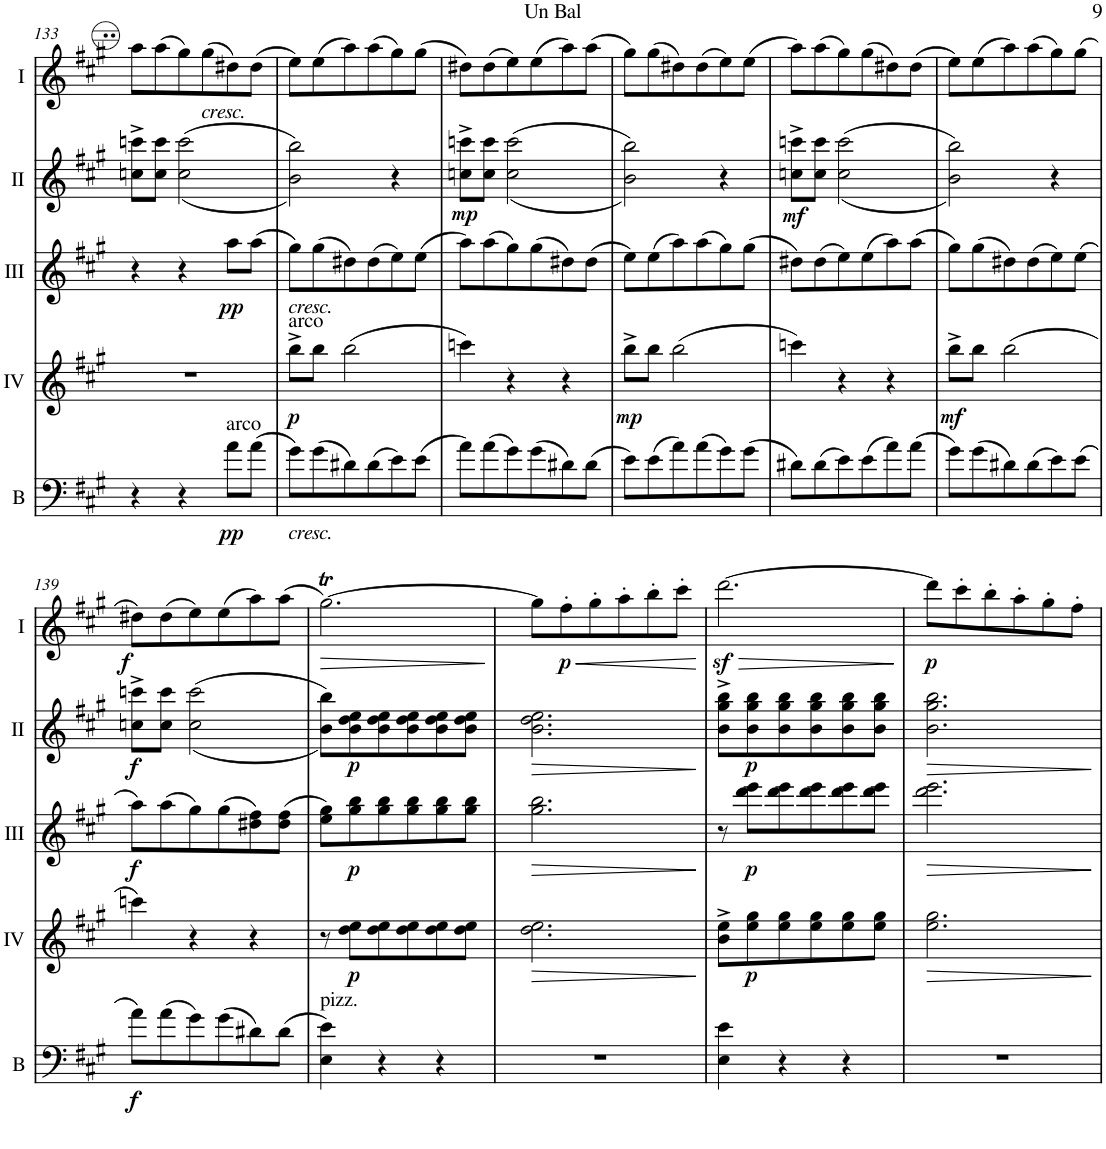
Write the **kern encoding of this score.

**kern	**dynam	**kern	**dynam	**kern	**dynam	**kern	**dynam	**kern	**dynam
*part5	*part5	*part4	*part4	*part3	*part3	*part2	*part2	*part1	*part1
*staff5	*staff5	*staff4	*staff4	*staff3	*staff3	*staff2	*staff2	*staff1	*staff1
*I"Bass	*	*I"Acc. 4	*	*I"Acc. 3	*	*I"Acc. 2	*	*I"Acc. 1	*
*I'B	*	*	*	*	*	*	*	*	*
!!LO:PB:g=z
*clefF4	*	*clefG2	*	*clefG2	*	*clefG2	*	*clefG2	*
*Trd7c12	*	*	*	*	*	*	*	*	*
*k[f#c#g#]	*	*k[f#c#g#]	*	*k[f#c#g#]	*	*k[f#c#g#]	*	*k[f#c#g#]	*
*M3/4	*	*M3/4	*	*M3/4	*	*M3/4	*	*M3/4	*
=133	=133	=133	=133	=133	=133	=133	=133	=133	=133
4r	.	2.r	.	4r	.	8ccn\^ 8cccn\^L	.	8aa\L	.
.	.	.	.	.	.	8cc\ 8ccc\J	.	(8aa\	.
4r	.	.	.	4r	.	((<2cc\ 2ccc\	.	8gg#\)	.
!	!	!	!	!	!	!	!	!LO:TX:b:i:t=cresc.	!
.	.	.	.	.	.	.	.	(8gg#\	.
!LO:TX:a:t=arco	!	!	!	!	!	!	!	!	!
!	!LO:DY:b	!	!	!	!LO:DY:b	!	!	!	!
8a\L	pp	.	.	8aa\L	pp	.	.	8dd#X\)	.
(8a\J	.	.	.	(8aa\J	.	.	.	(8dd#\J	.
=134	=134	=134	=134	=134	=134	=134	=134	=134	=134
!	!	!	!	!LO:TX:b:i:t=cresc.	!	!	!	!	!
!	!	!LO:TX:a:t=arco	!	!	!	!	!	!	!
!LO:TX:b:i:t=cresc.	!	!	!	!	!	!	!	!	!
!	!	!	!LO:DY:b	!	!	!	!	!	!
8g#\L)	.	8b^\L	p	8gg#\L)	.	2b\ 2bb\))	.	8ee\L)	.
(8g#\	.	8b\J	.	(8gg#\	.	.	.	(8ee\	.
8d#X\)	.	(2b\	.	8dd#X\)	.	.	.	8aa\)	.
(8d#\	.	.	.	(8dd#\	.	.	.	(8aa\	.
8e\)	.	.	.	8ee\)	.	4r	.	8gg#\)	.
(8e\J	.	.	.	(8ee\J	.	.	.	(8gg#\J	.
=135	=135	=135	=135	=135	=135	=135	=135	=135	=135
!	!	!	!	!	!	!	!LO:DY:b	!	!
8a\L)	.	4ccn\)	.	8aa\L)	.	8ccn\^ 8cccn\^L	mp	8dd#X\L)	.
(8a\	.	.	.	(8aa\	.	8cc\ 8ccc\J	.	(8dd#\	.
8g#\)	.	4r	.	8gg#\)	.	((<2cc\ 2ccc\	.	8ee\)	.
(8g#\	.	.	.	(8gg#\	.	.	.	(8ee\	.
8d#X\)	.	4r	.	8dd#X\)	.	.	.	8aa\)	.
(8d#\J	.	.	.	(8dd#\J	.	.	.	(8aa\J	.
=136	=136	=136	=136	=136	=136	=136	=136	=136	=136
!	!	!	!LO:DY:b	!	!	!	!	!	!
8e\L)	.	8b^\L	mp	8ee\L)	.	2b\ 2bb\))	.	8gg#\L)	.
(8e\	.	8b\J	.	(8ee\	.	.	.	(8gg#\	.
8a\)	.	(2b\	.	8aa\)	.	.	.	8dd#X\)	.
(8a\	.	.	.	(8aa\	.	.	.	(8dd#\	.
8g#\)	.	.	.	8gg#\)	.	4r	.	8ee\)	.
(8g#\J	.	.	.	(8gg#\J	.	.	.	(8ee\J	.
=137	=137	=137	=137	=137	=137	=137	=137	=137	=137
!	!	!	!	!	!	!	!LO:DY:b	!	!
8d#X\L)	.	4ccn\)	.	8dd#X\L)	.	8ccn\^ 8cccn\^L	mf	8aa\L)	.
(8d#\	.	.	.	(8dd#\	.	8cc\ 8ccc\J	.	(8aa\	.
8e\)	.	4r	.	8ee\)	.	((<2cc\ 2ccc\	.	8gg#\)	.
(8e\	.	.	.	(8ee\	.	.	.	(8gg#\	.
8a\)	.	4r	.	8aa\)	.	.	.	8dd#X\)	.
(8a\J	.	.	.	(8aa\J	.	.	.	(8dd#\J	.
=138	=138	=138	=138	=138	=138	=138	=138	=138	=138
!	!	!	!LO:DY:b	!	!	!	!	!	!
8g#\L)	.	8b^\L	mf	8gg#\L)	.	2b\ 2bb\))	.	8ee\L)	.
(8g#\	.	8b\J	.	(8gg#\	.	.	.	(8ee\	.
8d#X\)	.	(2b\	.	8dd#X\)	.	.	.	8aa\)	.
(8d#\	.	.	.	(8dd#\	.	.	.	(8aa\	.
8e\)	.	.	.	8ee\)	.	4r	.	8gg#\)	.
(8e\J	.	.	.	(8ee\J	.	.	.	(8gg#\J	.
!!LO:LB:g=z
=139	=139	=139	=139	=139	=139	=139	=139	=139	=139
!	!LO:DY:b	!	!	!	!LO:DY:b	!	!LO:DY:b	!	!LO:DY:b
8a\L)	f	4ccn\)	.	8aa\L)	f	8ccn\^ 8cccn\^L	f	8dd#X\L)	f
(8a\	.	.	.	(8aa\	.	8cc\ 8ccc\J	.	(8dd#\	.
8g#\)	.	4r	.	8gg#\)	.	((<2cc\ 2ccc\	.	8ee\)	.
(8g#\	.	.	.	(8gg#\	.	.	.	(8ee\	.
8d#X\)	.	4r	.	8dd#X\ 8ff#\)	.	.	.	8aa\)	.
(8d#\J	.	.	.	(8dd#\ 8ff#\J	.	.	.	(8aa\J	.
=140	=140	=140	=140	=140	=140	=140	=140	=140	=140
!LO:TX:a:t=pizz.	!	!	!	!	!	!	!	!	!
!	!	!	!	!	!	!	!	!	!LO:HP:b
4E\ 4e\)	.	8r	.	8ee\ 8gg#\L)	.	8b\ 8bb\L))	.	[2.gg#t\)	>
!	!	!	!LO:DY:b	!	!LO:DY:b	!	!LO:DY:b	!	!
.	.	8d\ 8e\L	p	8gg#\ 8bb\	p	8b\ 8dd\ 8ee\	p	.	.
4r	.	8d\ 8e\	.	8gg#\ 8bb\	.	8b\ 8dd\ 8ee\	.	.	.
.	.	8d\ 8e\	.	8gg#\ 8bb\	.	8b\ 8dd\ 8ee\	.	.	.
4r	.	8d\ 8e\	.	8gg#\ 8bb\	.	8b\ 8dd\ 8ee\	.	.	.
.	.	8d\ 8e\J	.	8gg#\ 8bb\J	.	8b\ 8dd\ 8ee\J	.	.	.
.	.	.	.	.	.	.	.	.	]
=141	=141	=141	=141	=141	=141	=141	=141	=141	=141
!	!	!	!LO:HP:b	!	!LO:HP:b	!	!LO:HP:b	!	!
2.r	.	2.d\ 2.e\	>	2.gg#\ 2.bb\	>	2.b\ 2.dd\ 2.ee\	>	8gg#\L]	.
!	!	!	!	!	!	!	!	!	!LO:HP:b
!	!	!	!	!	!	!	!	!	!LO:DY:n=1:b
.	.	.	.	.	.	.	.	8ff#'\	< p
.	.	.	.	.	.	.	.	8gg#'\	.
.	.	.	.	.	.	.	.	8aa'\	.
.	.	.	.	.	.	.	.	8bb'\	.
.	.	.	.	.	.	.	.	8ccc#'\J	.
.	.	.	]	.	]	.	]	.	[
=142	=142	=142	=142	=142	=142	=142	=142	=142	=142
!	!	!	!	!	!	!	!	!	!LO:HP:b
4E\ 4e\	.	8B\^ 8e\^L	.	8r	.	8b\^ 8gg#\^ 8bb\^L	.	[2.dddz<\	>
!	!	!	!LO:DY:b	!	!LO:DY:b	!	!LO:DY:b	!	!
.	.	8e\ 8g#\	p	8ddd\ 8eee\L	p	8b\ 8gg#\ 8bb\	p	.	.
4r	.	8e\ 8g#\	.	8ddd\ 8eee\	.	8b\ 8gg#\ 8bb\	.	.	.
.	.	8e\ 8g#\	.	8ddd\ 8eee\	.	8b\ 8gg#\ 8bb\	.	.	.
4r	.	8e\ 8g#\	.	8ddd\ 8eee\	.	8b\ 8gg#\ 8bb\	.	.	.
.	.	8e\ 8g#\J	.	8ddd\ 8eee\J	.	8b\ 8gg#\ 8bb\J	.	.	.
.	.	.	.	.	.	.	.	.	]
=143	=143	=143	=143	=143	=143	=143	=143	=143	=143
!	!	!	!LO:HP:b	!	!LO:HP:b	!	!LO:HP:b	!	!LO:DY:b
2.r	.	2.e\ 2.g#\	>	2.ddd\ 2.eee\	>	2.b\ 2.gg#\ 2.bb\	>	8ddd\L]	p
.	.	.	.	.	.	.	.	8ccc#'\	.
.	.	.	.	.	.	.	.	8bb'\	.
.	.	.	.	.	.	.	.	8aa'\	.
.	.	.	.	.	.	.	.	8gg#'\	.
.	.	.	.	.	.	.	.	8ff#'\J	.
.	.	.	]	.	]	.	]	.	.
=	=	=	=	=	=	=	=	=	=
*-	*-	*-	*-	*-	*-	*-	*-	*-	*-
